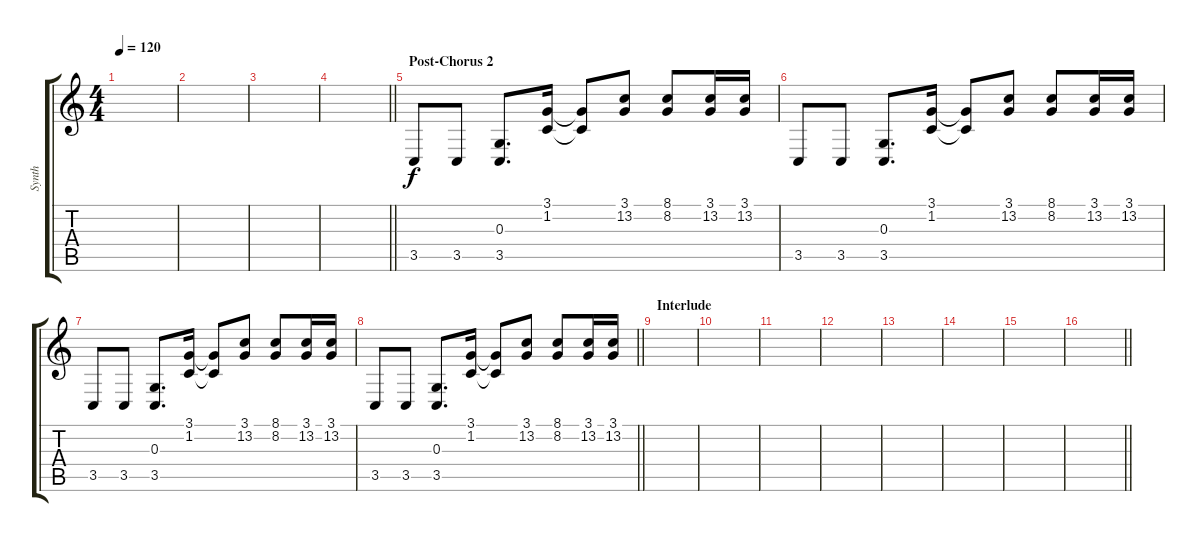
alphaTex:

\track ("Synth" "Synth") {instrument lead1square}
\staff {score tabs}
\tuning (E4 B3 G3 D3 A2 E2) {hide}
\ts (4 4)
\tempo 120
\clef g2
\ks c
|
|
|
\barLineRight lightlight
|
\section ("" "Post-Chorus 2")
3.5.8 3.5.8 (0.3 3.5).8{d} (3.1 1.2).16 (3.1{t} 1.2{t}).8 (3.1 13.2).8 (8.1 8.2).8 (3.1 13.2).16 (3.1 13.2).16 |
3.5.8 3.5.8 (0.3 3.5).8{d} (3.1 1.2).16 (3.1{t} 1.2{t}).8 (3.1 13.2).8 (8.1 8.2).8 (3.1 13.2).16 (3.1 13.2).16 |
3.5.8 3.5.8 (0.3 3.5).8{d} (3.1 1.2).16 (3.1{t} 1.2{t}).8 (3.1 13.2).8 (8.1 8.2).8 (3.1 13.2).16 (3.1 13.2).16 |
\barLineRight lightlight
3.5.8 3.5.8 (0.3 3.5).8{d} (3.1 1.2).16 (3.1{t} 1.2{t}).8 (3.1 13.2).8 (8.1 8.2).8 (3.1 13.2).16 (3.1 13.2).16 |
\section ("" "Interlude")
|
|
|
|
|
|
|
\barLineRight lightlight
